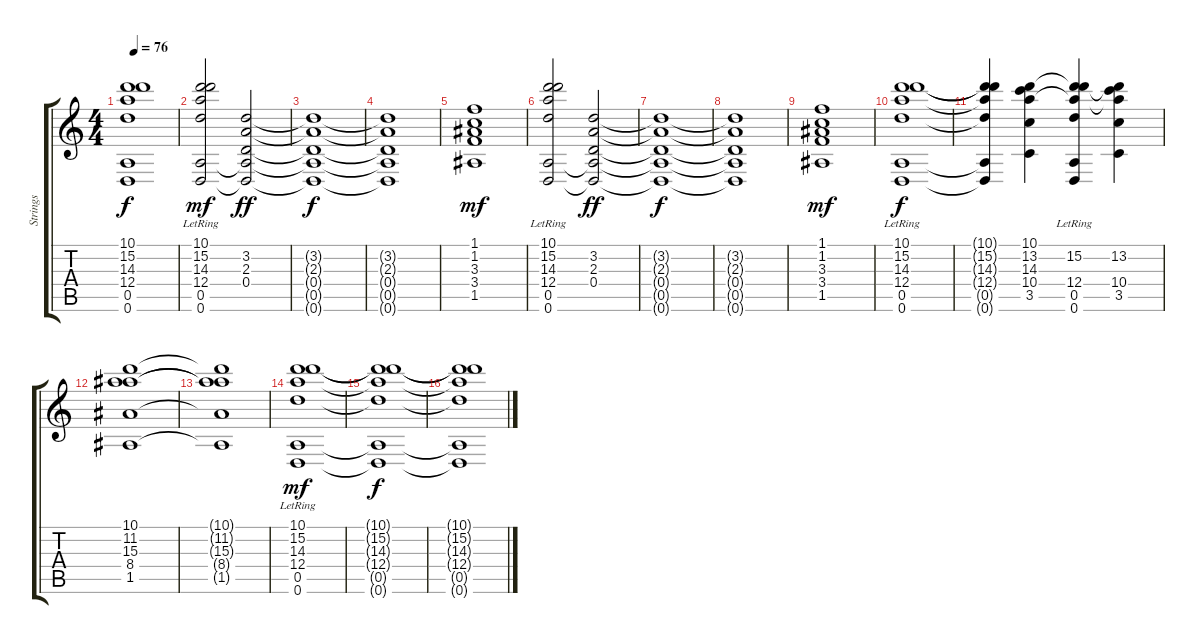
\track ("Strings" "Strings") {instrument pad2warm}
\staff {score tabs}
\tuning (E5 B4 G4 D4 A3 D3) {hide}
\ts (4 4)
\tempo 76
\clef g2
\ks c
(10.1{t} 15.2{t} 14.3{t} 12.4{t} 0.5{t} 0.6{t}).1{dy f} |
(10.1{lr} 15.2{lr} 14.3{lr} 12.4{lr} 0.5{lr} 0.6{lr}).2{dy mf} (3.2 2.3 0.4 0.5{t} 0.6{t}).2{dy ff} |
(3.2{t} 2.3{t} 0.4{t} 0.5{t} 0.6{t}).1{dy f} |
(3.2{t} 2.3{t} 0.4{t} 0.5{t} 0.6{t}).1 |
(1.1 1.2 3.3 3.4 1.5).1{dy mf} |
(10.1{lr} 15.2{lr} 14.3{lr} 12.4{lr} 0.5{lr} 0.6{lr}).2 (3.2 2.3 0.4 0.5{t} 0.6{t}).2{dy ff} |
(3.2{t} 2.3{t} 0.4{t} 0.5{t} 0.6{t}).1{dy f} |
(3.2{t} 2.3{t} 0.4{t} 0.5{t} 0.6{t}).1 |
(1.1 1.2 3.3 3.4 1.5).1{dy mf} |
(10.1{lr} 15.2{lr} 14.3{lr} 12.4{lr} 0.5{lr} 0.6{lr}).1{dy f instrument rockorgan} |
(10.1{t} 15.2{t} 14.3{t} 12.4{t} 0.5{t} 0.6{t}).4 (10.1 13.2 14.3 10.4 3.5).4 (10.1{t} 15.2{lr} 14.3{t} 12.4{lr} 0.5{lr} 0.6{lr}).4 (10.1{t} 13.2 14.3{t} 10.4 3.5).4 |
(10.1 11.2 15.3 8.4 1.5).1 |
(10.1{t} 11.2{t} 15.3{t} 8.4{t} 1.5{t}).1 |
(10.1{lr} 15.2{lr} 14.3{lr} 12.4{lr} 0.5{lr} 0.6{lr}).1{dy mf} |
(10.1{t} 15.2{t} 14.3{t} 12.4{t} 0.5{t} 0.6{t}).1{dy f} |
(10.1{t} 15.2{t} 14.3{t} 12.4{t} 0.5{t} 0.6{t}).1
